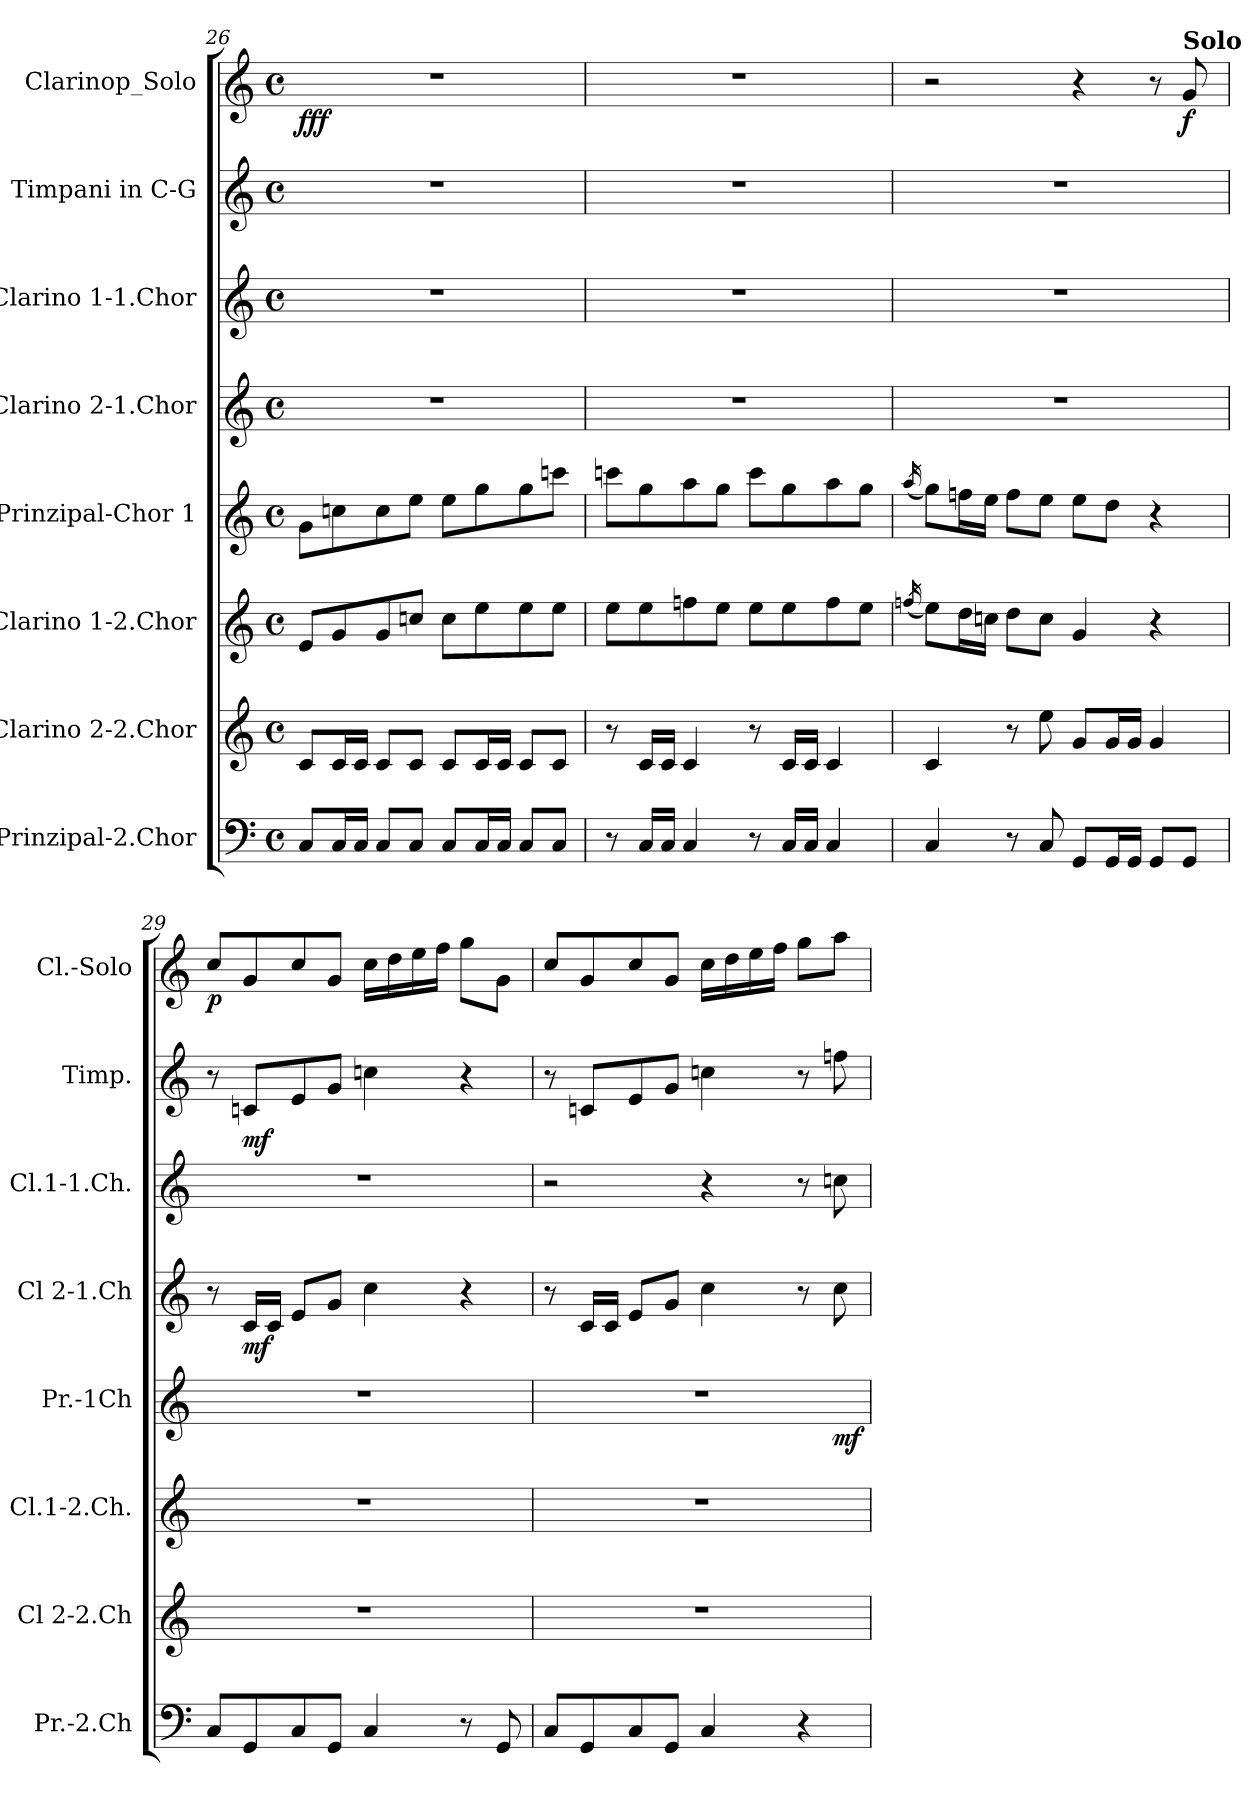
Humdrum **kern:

**kern	**kern	**kern	**kern	**dynam	**kern	**dynam	**kern	**kern	**dynam	**kern	**dynam
*part8	*part7	*part6	*part5	*part5	*part4	*part4	*part3	*part2	*part2	*part1	*part1
*staff8	*staff7	*staff6	*staff5	*staff5	*staff4	*staff4	*staff3	*staff2	*staff2	*staff1	*staff1
*I"Prinzipal-2.Chor	*I"Clarino 2-2.Chor	*I"Clarino 1-2.Chor	*I"Prinzipal-Chor 1	*	*I"Clarino 2-1.Chor	*	*I"Clarino 1-1.Chor	*I"Timpani in C-G	*	*I"Clarinop_Solo	*
*I'Pr.-2.Ch	*I'Cl 2-2.Ch	*I'Cl.1-2.Ch.	*I'Pr.-1Ch	*	*I'Cl 2-1.Ch	*	*I'Cl.1-1.Ch.	*I'Timp.	*	*I'Cl.-Solo	*
*clefF4	*clefG2	*clefG2	*clefG2	*	*clefG2	*	*clefG2	*clefG2	*	*clefG2	*
*	*	*ITrd1c2	*ITrd1c2	*	*	*	*ITrd1c2	*ITrd1c2	*	*	*
*M4/4	*M4/4	*M4/4	*M4/4	*	*M4/4	*	*M4/4	*M4/4	*	*M4/4	*
*met(c)	*met(c)	*met(c)	*met(c)	*	*met(c)	*	*met(c)	*met(c)	*	*met(c)	*
=26	=26	=26	=26	=26	=26	=26	=26	=26	=26	=26	=26
!	!	!	!	!	!	!	!	!	!	!	!LO:DY:b
!	!	!	!	!	!	!	!	!	!	!	!LO:DY:n=1:b
!	!	!	!	!	!	!	!	!	!	!	!LO:DY:n=2:b
8CL	8cL	8dL	8fL	.	1r	.	1r	1r	.	1r	f f f
16CL	16cL	8f	8b-	.	.	.	.	.	.	.	.
16CJJ	16cJJ	.	.	.	.	.	.	.	.	.	.
8CL	8cL	8f	8b-	.	.	.	.	.	.	.	.
8CJ	8cJ	8b-J	8ddJ	.	.	.	.	.	.	.	.
8CL	8cL	8b-L	8ddL	.	.	.	.	.	.	.	.
16CL	16cL	8dd	8ff	.	.	.	.	.	.	.	.
16CJJ	16cJJ	.	.	.	.	.	.	.	.	.	.
8CL	8cL	8dd	8ff	.	.	.	.	.	.	.	.
8CJ	8cJ	8ddJ	8bb-J	.	.	.	.	.	.	.	.
=27	=27	=27	=27	=27	=27	=27	=27	=27	=27	=27	=27
8r	8r	8ddL	8bb-L	.	1r	.	1r	1r	.	1r	.
16CLL	16cLL	8dd	8ff	.	.	.	.	.	.	.	.
16CJJ	16cJJ	.	.	.	.	.	.	.	.	.	.
4C	4c	8ee-	8gg	.	.	.	.	.	.	.	.
.	.	8ddJ	8ffJ	.	.	.	.	.	.	.	.
8r	8r	8ddL	8bb-L	.	.	.	.	.	.	.	.
16CLL	16cLL	8dd	8ff	.	.	.	.	.	.	.	.
16CJJ	16cJJ	.	.	.	.	.	.	.	.	.	.
4C	4c	8ee-	8gg	.	.	.	.	.	.	.	.
.	.	8ddJ	8ffJ	.	.	.	.	.	.	.	.
!!LO:LB:g=z
=28	=28	=28	=28	=28	=28	=28	=28	=28	=28	=28	=28
.	.	(>16qee-	(>16qgg	.	.	.	.	.	.	.	.
4C	4c	8ddL)	8ffL)	.	1r	.	1r	1r	.	2r	.
.	.	16ccL	16ee-L	.	.	.	.	.	.	.	.
.	.	16b-JJ	16ddJJ	.	.	.	.	.	.	.	.
8r	8r	8ccL	8ee-L	.	.	.	.	.	.	.	.
8C	8ee	8b-J	8ddJ	.	.	.	.	.	.	.	.
8GGL	8gL	4f	8ddL	.	.	.	.	.	.	4r	.
16GGL	16gL	.	8ccJ	.	.	.	.	.	.	.	.
16GGJJ	16gJJ	.	.	.	.	.	.	.	.	.	.
8GGL	4g	4r	4r	.	.	.	.	.	.	8r	.
!	!	!	!	!	!	!	!	!	!	!LO:TX:a:B:t=Solo	!
!	!	!	!	!	!	!	!	!	!	!	!LO:DY:b
8GGJ	.	.	.	.	.	.	.	.	.	8g	f
=29	=29	=29	=29	=29	=29	=29	=29	=29	=29	=29	=29
!	!	!	!	!	!	!	!	!	!	!	!LO:DY:b
8CL	1r	1r	1r	.	8r	.	1r	8r	.	8ccL	p
!	!	!	!	!	!	!LO:DY:b	!	!	!LO:DY:b	!	!
8GG	.	.	.	.	16cLL	mf	.	8B-L	mf	8g	.
.	.	.	.	.	16cJJ	.	.	.	.	.	.
8C	.	.	.	.	8eL	.	.	8d	.	8cc	.
8GGJ	.	.	.	.	8gJ	.	.	8fJ	.	8gJ	.
4C	.	.	.	.	4cc	.	.	4b-	.	16ccLL	.
.	.	.	.	.	.	.	.	.	.	16dd	.
.	.	.	.	.	.	.	.	.	.	16ee	.
.	.	.	.	.	.	.	.	.	.	16ffJJ	.
8r	.	.	.	.	4r	.	.	4r	.	8ggL	.
8GG	.	.	.	.	.	.	.	.	.	8gJ	.
=30	=30	=30	=30	=30	=30	=30	=30	=30	=30	=30	=30
*	*	*	*^	*	*	*	*	*	*	*	*
8CL	1r	1r	1r	2..ryy	.	8r	.	2r	8r	.	8ccL	.
8GG	.	.	.	.	.	16cLL	.	.	8B-L	.	8g	.
.	.	.	.	.	.	16cJJ	.	.	.	.	.	.
8C	.	.	.	.	.	8eL	.	.	8d	.	8cc	.
8GGJ	.	.	.	.	.	8gJ	.	.	8fJ	.	8gJ	.
4C	.	.	.	.	.	4cc	.	4r	4b-	.	16ccLL	.
.	.	.	.	.	.	.	.	.	.	.	16dd	.
.	.	.	.	.	.	.	.	.	.	.	16ee	.
.	.	.	.	.	.	.	.	.	.	.	16ffJJ	.
4r	.	.	.	.	.	8r	.	8r	8r	.	8ggL	.
!	!	!	!	!	!LO:DY:b	!	!	!	!	!	!	!
.	.	.	.	8ryy	mf	8cc	.	8b-	8ee-	.	8aaJ	.
*	*	*	*v	*v	*	*	*	*	*	*	*	*
=	=	=	=	=	=	=	=	=	=	=	=
*-	*-	*-	*-	*-	*-	*-	*-	*-	*-	*-	*-
